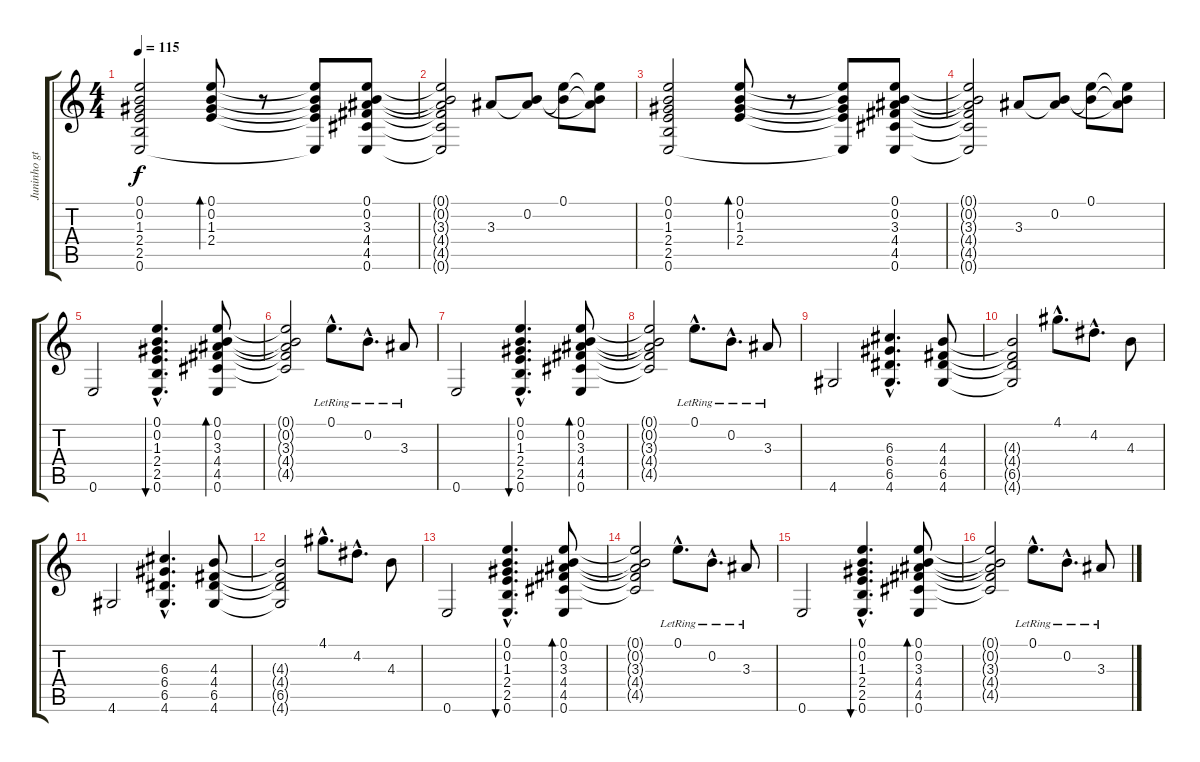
\track ("Juninho gt. 1" "Juninho gt") {instrument electricguitarjazz}
\staff {score tabs}
\tuning (E4 B3 G3 D3 A2 E2) {hide}
\ts (4 4)
\tempo 115
\clef g2
\ks c
(0.1 0.2 1.3 2.4 2.5 0.6).2{dy f} (0.1 0.2 1.3 2.4).8{bd 120} r.8 (0.1{t} 0.2{t} 1.3{t} 2.4{t} 0.6{t}).8 (0.1 0.2 3.3 4.4 4.5 0.6).8 |
(0.1{t} 0.2{t} 3.3{t} 4.4{t} 4.5{t} 0.6{t}).2 3.3.8 (0.2 3.3{t}).8 (0.1 0.2{t}).8 (0.1{t} 0.2{t} 3.3{t}).8 |
(0.1 0.2 1.3 2.4 2.5 0.6).2 (0.1 0.2 1.3 2.4).8{bd 120} r.8 (0.1{t} 0.2{t} 1.3{t} 2.4{t} 0.6{t}).8 (0.1 0.2 3.3 4.4 4.5 0.6).8 |
(0.1{t} 0.2{t} 3.3{t} 4.4{t} 4.5{t} 0.6{t}).2 3.3.8 (0.2 3.3{t}).8 (0.1 0.2{t}).8 (0.1{t} 0.2{t} 3.3{t}).8 |
0.6.2 (0.1{hac} 0.2{hac} 1.3{hac} 2.4{hac} 2.5{hac} 0.6{hac}).4{d bu 240} (0.1 0.2 3.3 4.4 4.5 0.6).8{bd 240} |
(0.1{t} 0.2{t} 3.3{t} 4.4{t} 4.5{t}).2 0.1{hac lr}.8{d} 0.2{hac lr}.8{d} 3.3{lr}.8 |
0.6.2 (0.1{hac} 0.2{hac} 1.3{hac} 2.4{hac} 2.5{hac} 0.6{hac}).4{d bu 240} (0.1 0.2 3.3 4.4 4.5 0.6).8{bd 240} |
(0.1{t} 0.2{t} 3.3{t} 4.4{t} 4.5{t}).2 0.1{hac lr}.8{d} 0.2{hac lr}.8{d} 3.3{lr}.8 |
4.6.2 (6.3{hac} 6.4{hac} 6.5{hac} 4.6{hac}).4{d} (4.3 4.4 6.5 4.6).8 |
(4.3{t} 4.4{t} 6.5{t} 4.6{t}).2 4.1{hac}.8{d} 4.2{hac}.8{d} 4.3.8 |
4.6.2 (6.3{hac} 6.4{hac} 6.5{hac} 4.6{hac}).4{d} (4.3 4.4 6.5 4.6).8 |
(4.3{t} 4.4{t} 6.5{t} 4.6{t}).2 4.1{hac}.8{d} 4.2{hac}.8{d} 4.3.8 |
0.6.2 (0.1{hac} 0.2{hac} 1.3{hac} 2.4{hac} 2.5{hac} 0.6{hac}).4{d bu 240} (0.1 0.2 3.3 4.4 4.5 0.6).8{bd 240} |
(0.1{t} 0.2{t} 3.3{t} 4.4{t} 4.5{t}).2 0.1{hac lr}.8{d} 0.2{hac lr}.8{d} 3.3{lr}.8 |
0.6.2 (0.1{hac} 0.2{hac} 1.3{hac} 2.4{hac} 2.5{hac} 0.6{hac}).4{d bu 240} (0.1 0.2 3.3 4.4 4.5 0.6).8{bd 240} |
(0.1{t} 0.2{t} 3.3{t} 4.4{t} 4.5{t}).2 0.1{hac lr}.8{d} 0.2{hac lr}.8{d} 3.3{lr}.8
